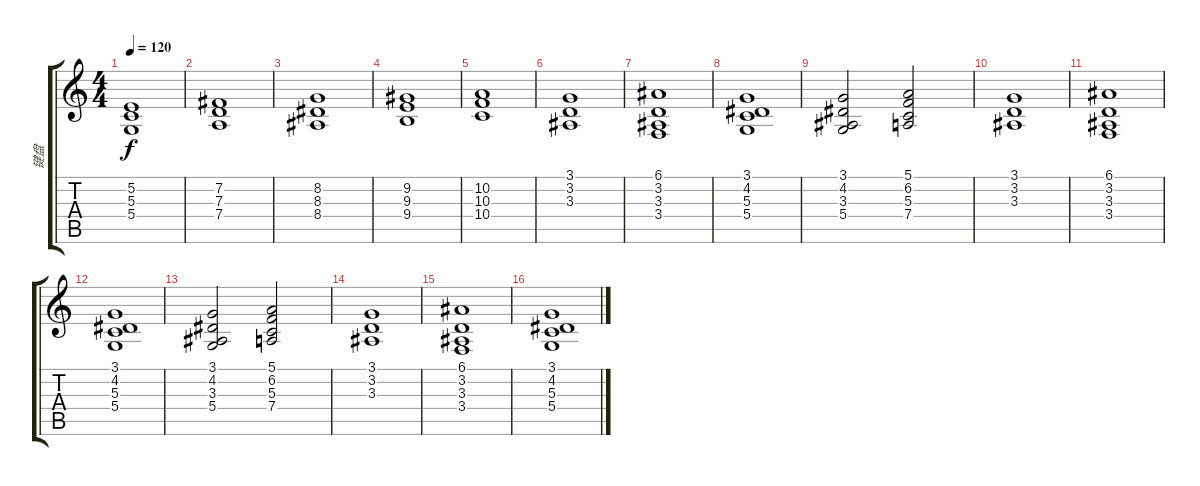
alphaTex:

\track ("键盘" "键盘") {instrument synthstrings1}
\staff {score tabs}
\tuning (E4 B3 G3 D3 A2 E2) {hide}
\ts (4 4)
\tempo 120
\clef g2
\ks c
(5.2 5.3 5.4).1{dy f instrument synthstrings1} |
(7.2 7.3 7.4).1 |
(8.2 8.3 8.4).1 |
(9.2 9.3 9.4).1 |
(10.2 10.3 10.4).1 |
(3.1 3.2 3.3).1 |
(6.1 3.2 3.3 3.4).1 |
(3.1 4.2 5.3 5.4).1 |
(3.1 4.2 3.3 5.4).2 (5.1 6.2 5.3 7.4).2 |
(3.1 3.2 3.3).1 |
(6.1 3.2 3.3 3.4).1 |
(3.1 4.2 5.3 5.4).1 |
(3.1 4.2 3.3 5.4).2 (5.1 6.2 5.3 7.4).2 |
(3.1 3.2 3.3).1 |
(6.1 3.2 3.3 3.4).1 |
(3.1 4.2 5.3 5.4).1
